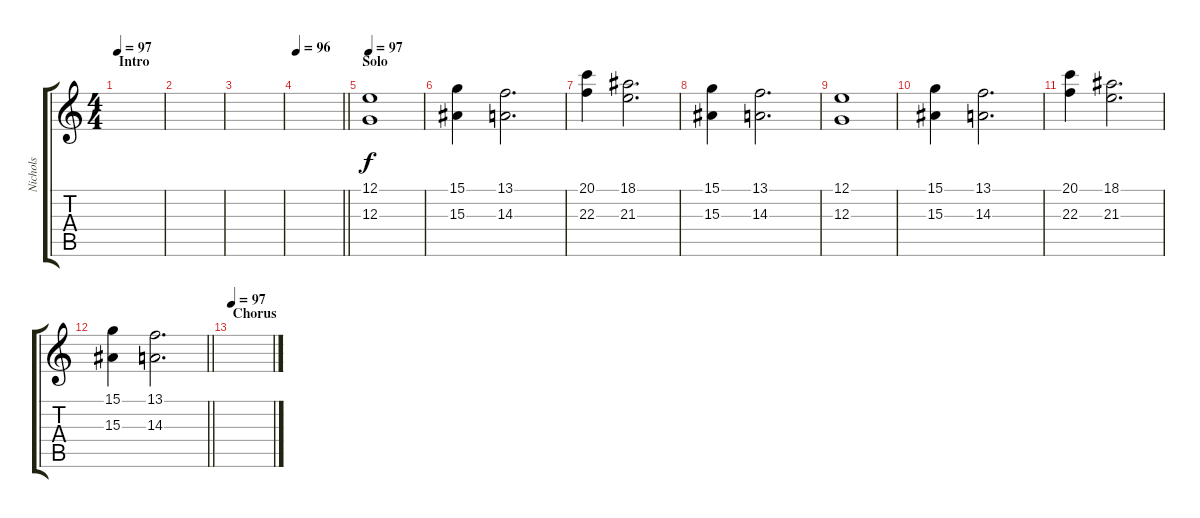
\track ("Nichols" "Nichols") {instrument tremolostrings}
\staff {score tabs}
\tuning (E4 B3 G3 D3 A2 E2) {hide}
\ts (4 4)
\section ("" "Intro")
\tempo 97
\clef g2
\ks c
|
|
|
\tempo 96
\barLineRight lightlight
|
\section ("" "Solo")
\tempo 97
(12.1 12.3).1 |
(15.1 15.3).4 (13.1 14.3).2{d} |
(20.1 22.3).4 (18.1 21.3).2{d} |
(15.1 15.3).4 (13.1 14.3).2{d} |
(12.1 12.3).1 |
(15.1 15.3).4 (13.1 14.3).2{d} |
(20.1 22.3).4 (18.1 21.3).2{d} |
\barLineRight lightlight
(15.1 15.3).4 (13.1 14.3).2{d} |
\section ("" "Chorus")
\tempo 97
